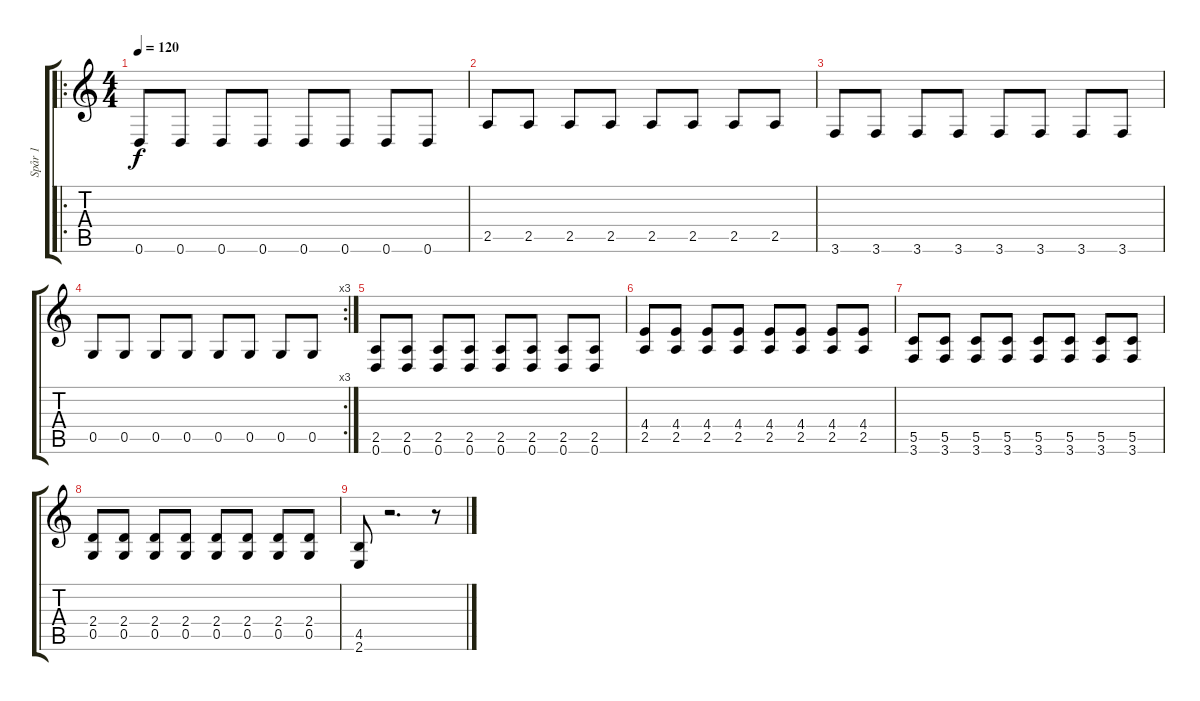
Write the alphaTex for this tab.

\track ("Spår 1" "Spår 1") {instrument distortionguitar}
\staff {score tabs}
\tuning (D4 A3 F3 C3 G2 D2) {hide}
\ro
\ts (4 4)
\tempo 120
\clef g2
\ks c
0.6.8{dy f} 0.6.8 0.6.8 0.6.8 0.6.8 0.6.8 0.6.8 0.6.8 |
2.5.8 2.5.8 2.5.8 2.5.8 2.5.8 2.5.8 2.5.8 2.5.8 |
3.6.8 3.6.8 3.6.8 3.6.8 3.6.8 3.6.8 3.6.8 3.6.8 |
\rc 3
0.5.8 0.5.8 0.5.8 0.5.8 0.5.8 0.5.8 0.5.8 0.5.8 |
(2.5 0.6).8 (2.5 0.6).8 (2.5 0.6).8 (2.5 0.6).8 (2.5 0.6).8 (2.5 0.6).8 (2.5 0.6).8 (2.5 0.6).8 |
(4.4 2.5).8 (4.4 2.5).8 (4.4 2.5).8 (4.4 2.5).8 (4.4 2.5).8 (4.4 2.5).8 (4.4 2.5).8 (4.4 2.5).8 |
(5.5 3.6).8 (5.5 3.6).8 (5.5 3.6).8 (5.5 3.6).8 (5.5 3.6).8 (5.5 3.6).8 (5.5 3.6).8 (5.5 3.6).8 |
(2.4 0.5).8 (2.4 0.5).8 (2.4 0.5).8 (2.4 0.5).8 (2.4 0.5).8 (2.4 0.5).8 (2.4 0.5).8 (2.4 0.5).8 |
(4.5 2.6).8 r.2{d} r.8
